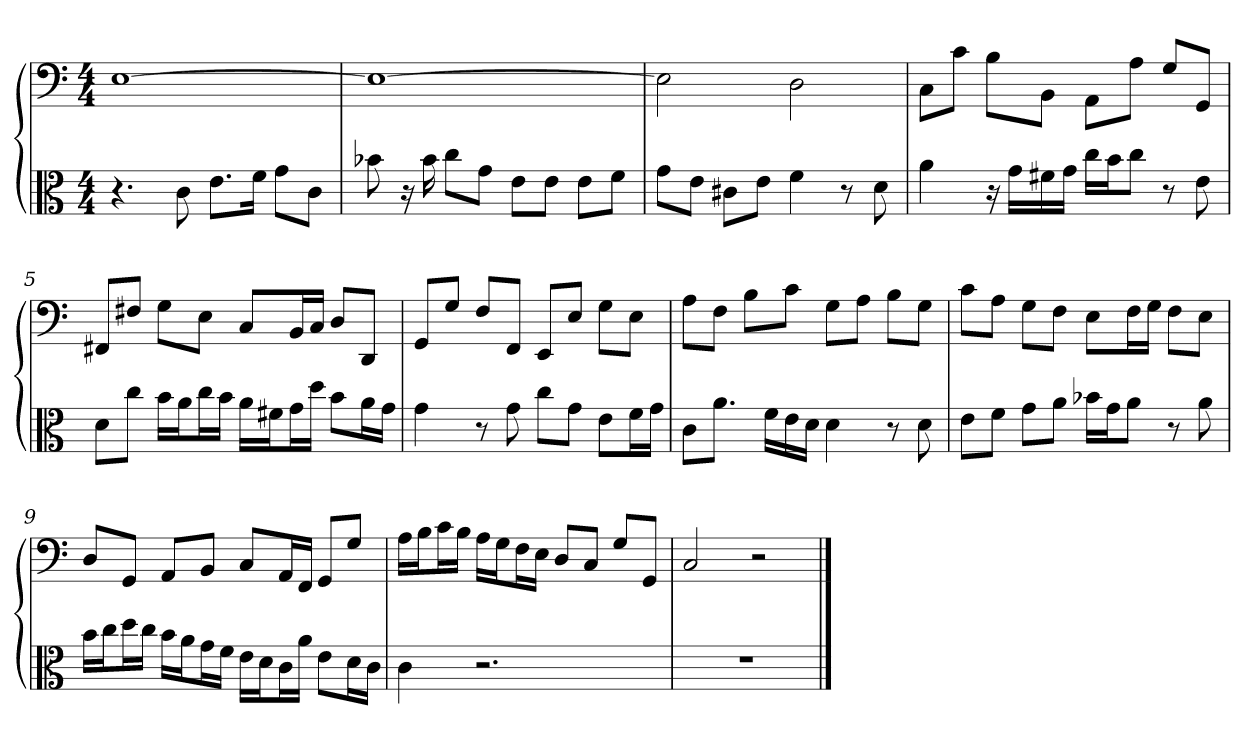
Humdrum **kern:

**kern	**kern
*part1	*part1
*staff2	*staff1
*clefC3	*clefF4
*k[]	*k[]
*C:	*C:
*M4/4	*M4/4
=1	=1
4.r	[1E
8c	.
8.e\L	.
16f\Jk	.
8g\L	.
8c\J	.
=2	=2
8b-X	1E_
16r	.
16b-	.
8cc\L	.
8g\J	.
8e\L	.
8e\J	.
8e\L	.
8f\J	.
=3	=3
8g\L	2E]
8e\J	.
8c#X\L	.
8e\J	.
4f	2D
8r	.
8d	.
=4	=4
4a	8C\L
.	8c\J
16r	8B\L
16g\LL	.
16f#X\	8BB\J
16g\JJ	.
16cc\LL	8AA\L
16b\J	.
8cc\J	8A\J
8r	8G/L
8e	8GG/J
=5	=5
8d\L	8FF#X/L
8cc\J	8F#X/J
16b\LL	8G\L
16a\J	.
16cc\L	8E\J
16b\JJ	.
16a\LL	8C/L
16f#X\J	.
16g\L	16BB/L
16dd\JJ	16C/JJ
8b\L	8D/L
16a\L	8DD/J
16g\JJ	.
=6	=6
4g	8GG/L
.	8G/J
8r	8F/L
8g	8FF/J
8cc\L	8EE/L
8g\J	8E/J
8e\L	8G\L
16f\L	8E\J
16g\JJ	.
=7	=7
8c\L	8A\L
8.a\J	8F\J
.	8B\L
16f\LL	.
16e\	8c\J
16d\JJ	.
4d	8G\L
.	8A\J
8r	8B\L
8d	8G\J
=8	=8
8e\L	8c\L
8f\J	8A\J
8g\L	8G\L
8a\J	8F\J
16b-X\LL	8E\L
16g\J	.
8a\J	16F\L
.	16G\JJ
8r	8F\L
8a	8E\J
=9	=9
16b\LL	8D/L
16cc\J	.
16dd\L	8GG/J
16cc\JJ	.
16b\LL	8AA/L
16a\J	.
16g\L	8BB/J
16f\JJ	.
16e\LL	8C/L
16d\J	.
16c\L	16AA/L
16a\JJ	16FF/JJ
8e\L	8GG/L
16d\L	8G/J
16c\JJ	.
=10	=10
4c	16A\LL
.	16B\J
.	16c\L
.	16B\JJ
2.r	16A\LL
.	16G\J
.	16F\L
.	16E\JJ
.	8D/L
.	8C/J
.	8G/L
.	8GG/J
=11	=11
1r	2C
.	2r
==	==
*-	*-
